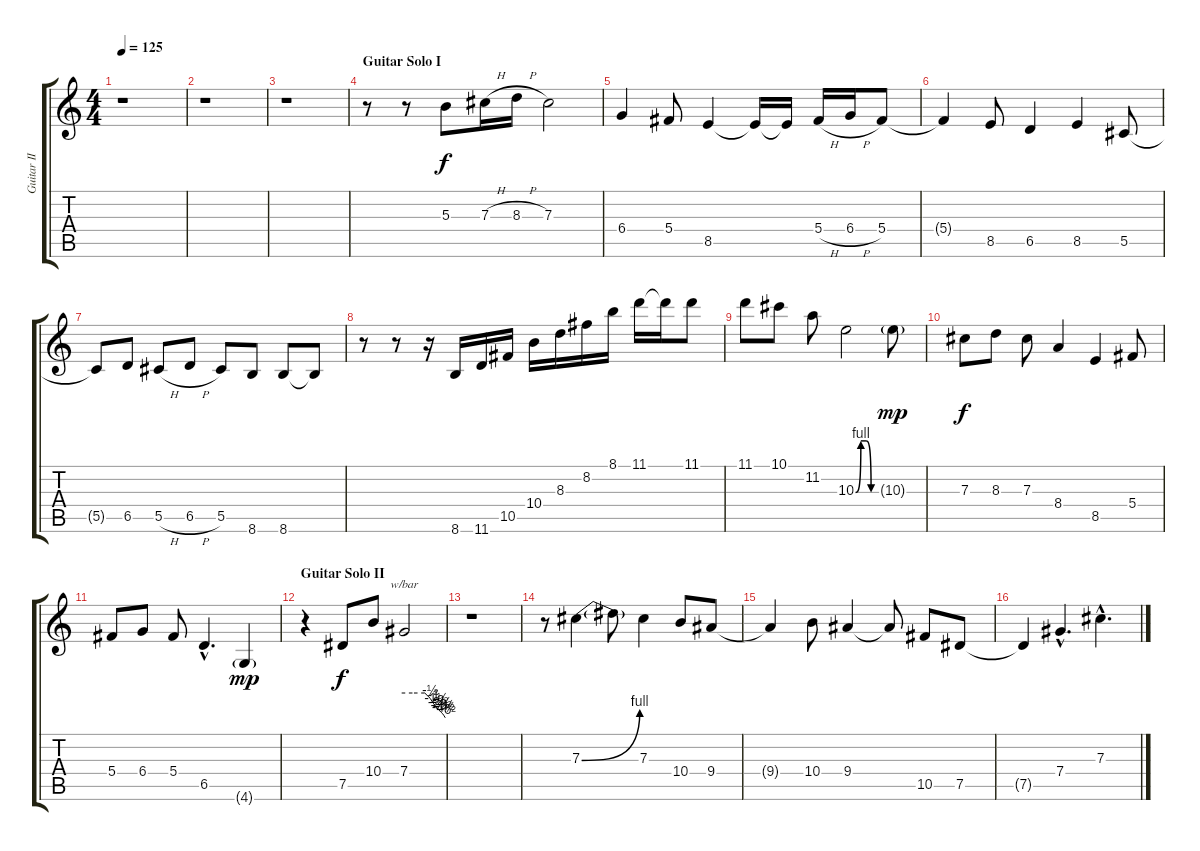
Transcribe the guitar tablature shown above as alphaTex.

\track ("Guitar II Solos" "Guitar II ") {instrument overdrivenguitar}
\staff {score tabs}
\tuning (Eb4 Bb3 Gb3 Db3 Ab2 Eb2) {hide}
\ts (4 4)
\tempo 125
\clef g2
\ks c
r.1{dy f} |
r.1 |
r.1 |
\section ("" "Guitar Solo I")
r.8 r.8 5.3.8 7.3{h}.16 8.3{h}.16 7.3.2 |
6.4.4 5.4.8 8.5.4 8.5{t}.16 8.5{t}.16 5.4{h}.16 6.4{h}.16 5.4.8 |
5.4{t}.4 8.5.8 6.5.4 8.5.4 5.5.8 |
5.5{t}.8 6.5.8 5.5{h}.8 6.5{h}.8 5.5.8 8.6.8 8.6.8 8.6{t}.8 |
r.8 r.8 r.16 8.6.16 11.6.16 10.5.16 10.4.16 8.3.16 8.2.16 8.1.16 11.1.16 11.1{t}.16 11.1.8 |
11.1.8 10.1.8 11.2.8 10.3{be (custom 0 0 15 4 30 4 45 0 60 0)}.2 10.3{g}.8{dy mp} |
7.3.8{dy f} 8.3.8 7.3.8 8.4.4 8.5.4 5.4.8 |
5.4.8 6.4.8 5.4.8 6.5{hac}.4{d} 4.6{g}.4{dy mp} |
\section ("" "Guitar Solo II")
r.4 7.5.8{dy f} 10.4.8 7.4.2{tbe (custom default 0 0 12 0 30 0 38 -2 43 -4 47 -6 50 -8 52 -10 54 -12 56 -14 58 -18 60 -24)} |
r.1 |
r.8 7.3{be (bend 0 0 60 4)}.4 7.3{t}.8 7.3.4 10.4.8 9.4.8 |
9.4{t}.4 10.4.8 9.4.4 9.4{t}.8 10.5.8 7.5.8 |
7.5{t}.4 7.4{hac}.4{d} 7.3{hac}.4{d}
